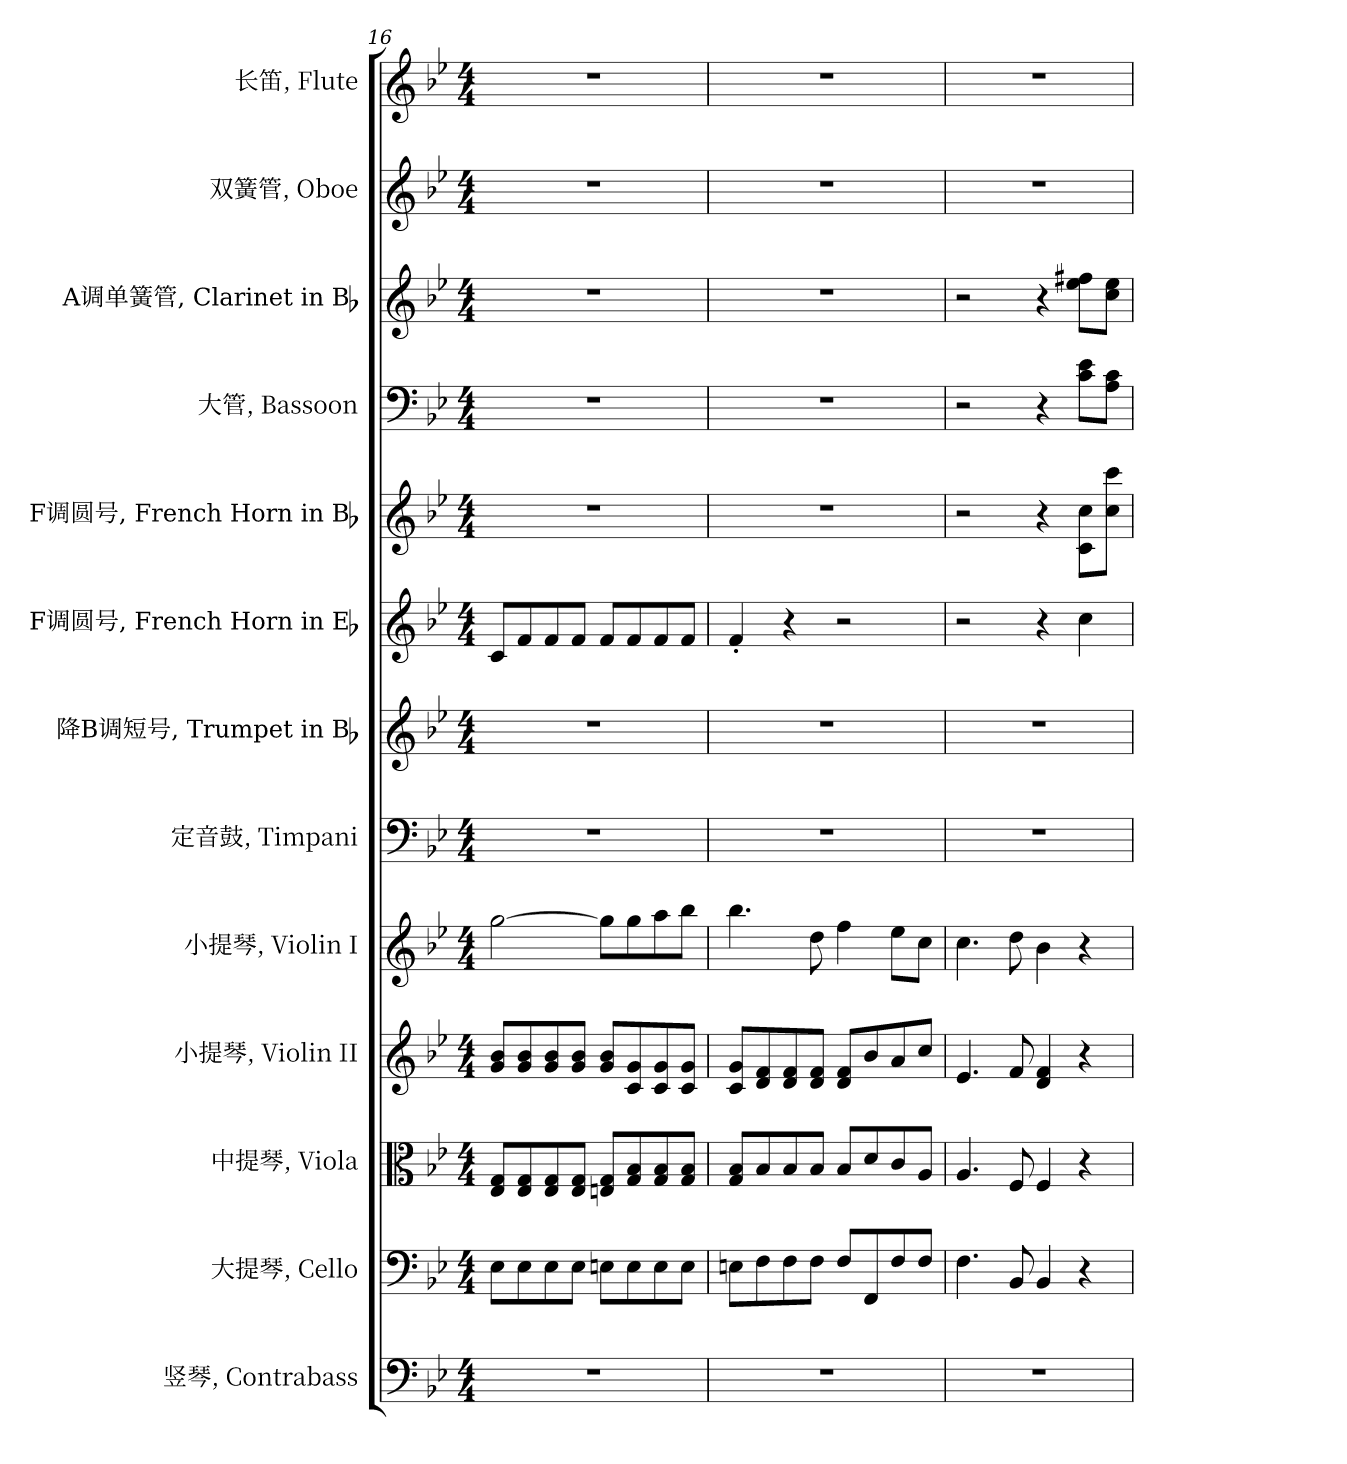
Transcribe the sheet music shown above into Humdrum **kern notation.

**kern	**kern	**kern	**kern	**kern	**kern	**kern	**kern	**kern	**kern	**kern	**kern	**kern
*part13	*part12	*part11	*part10	*part9	*part8	*part7	*part6	*part5	*part4	*part3	*part2	*part1
*staff13	*staff12	*staff11	*staff10	*staff9	*staff8	*staff7	*staff6	*staff5	*staff4	*staff3	*staff2	*staff1
*I"竖琴, Contrabass	*I"大提琴, Cello	*I"中提琴, Viola	*I"小提琴, Violin II	*I"小提琴, Violin I	*I"定音鼓, Timpani	*I"降B调短号, Trumpet in B-flat	*I"F调圆号, French Horn in E-flat	*I"F调圆号, French Horn in B-flat	*I"大管, Bassoon	*I"A调单簧管, Clarinet in B-flat	*I"双簧管, Oboe	*I"长笛, Flute
*	*	*I'Vla.	*I'Vln.	*I'Vln.	*I'Timp.	*	*I'F Hn.	*I'F Hn.	*I'Bsn.	*I'A Cl.	*I'Ob.	*I'Fl.
*clefF4	*clefF4	*clefC3	*clefG2	*clefG2	*clefF4	*clefG2	*clefG2	*clefG2	*clefF4	*clefG2	*clefG2	*clefG2
*	*	*	*	*	*	*ITrd1c2	*ITrd4c7	*ITrd4c7	*	*ITrd2c3	*	*
*k[b-e-]	*k[b-e-]	*k[b-e-]	*k[b-e-]	*k[b-e-]	*k[b-e-]	*k[b-e-a-d-]	*k[b-e-a-]	*k[b-e-a-]	*k[b-e-]	*k[f#]	*k[b-e-]	*k[b-e-]
*M4/4	*M4/4	*M4/4	*M4/4	*M4/4	*M4/4	*M4/4	*M4/4	*M4/4	*M4/4	*M4/4	*M4/4	*M4/4
=16	=16	=16	=16	=16	=16	=16	=16	=16	=16	=16	=16	=16
1r	8E-\L	8E-/ 8G/L	8g/ 8b-/L	[2gg\	1r	1r	8F/L	1r	1r	1r	1r	1r
.	8E-\	8E-/ 8G/	8g/ 8b-/	.	.	.	8B-/	.	.	.	.	.
.	8E-\	8E-/ 8G/	8g/ 8b-/	.	.	.	8B-/	.	.	.	.	.
.	8E-\J	8E-/ 8G/J	8g/ 8b-/J	.	.	.	8B-/J	.	.	.	.	.
.	8En\L	8En/ 8G/L	8g/ 8b-/L	8gg\L]	.	.	8B-/L	.	.	.	.	.
.	8E\	8G/ 8B-/	8c/ 8g/	8gg\	.	.	8B-/	.	.	.	.	.
.	8E\	8G/ 8B-/	8c/ 8g/	8aa\	.	.	8B-/	.	.	.	.	.
.	8E\J	8G/ 8B-/J	8c/ 8g/J	8bb-\J	.	.	8B-/J	.	.	.	.	.
=17	=17	=17	=17	=17	=17	=17	=17	=17	=17	=17	=17	=17
1r	8En\L	8G/ 8B-/L	8c/ 8g/L	4.bb-\	1r	1r	4B-'/	1r	1r	1r	1r	1r
.	8F\	8B-/	8d/ 8f/	.	.	.	.	.	.	.	.	.
.	8F\	8B-/	8d/ 8f/	.	.	.	4r	.	.	.	.	.
.	8F\J	8B-/J	8d/ 8f/J	8dd\	.	.	.	.	.	.	.	.
.	8F/L	8B-/L	8d/ 8f/L	4ff\	.	.	2r	.	.	.	.	.
.	8FF/	8d/	8b-/	.	.	.	.	.	.	.	.	.
.	8F/	8c/	8a/	8ee-\L	.	.	.	.	.	.	.	.
.	8F/J	8A/J	8cc/J	8cc\J	.	.	.	.	.	.	.	.
=18	=18	=18	=18	=18	=18	=18	=18	=18	=18	=18	=18	=18
1r	4.F\	4.A/	4.e-/	4.cc\	1r	1r	2r	2r	2r	2r	1r	1r
.	8BB-/	8F/	8f/	8dd\	.	.	.	.	.	.	.	.
.	4BB-/	4F/	4d/ 4f/	4b-\	.	.	4r	4r	4r	4r	.	.
.	4r	4r	4r	4r	.	.	4f\	8F\ 8f\L	8c\ 8e-\L	8cc\ 8dd#X\L	.	.
.	.	.	.	.	.	.	.	8f\ 8ff\J	8A\ 8c\J	8a\ 8cc\J	.	.
=	=	=	=	=	=	=	=	=	=	=	=	=
*-	*-	*-	*-	*-	*-	*-	*-	*-	*-	*-	*-	*-
